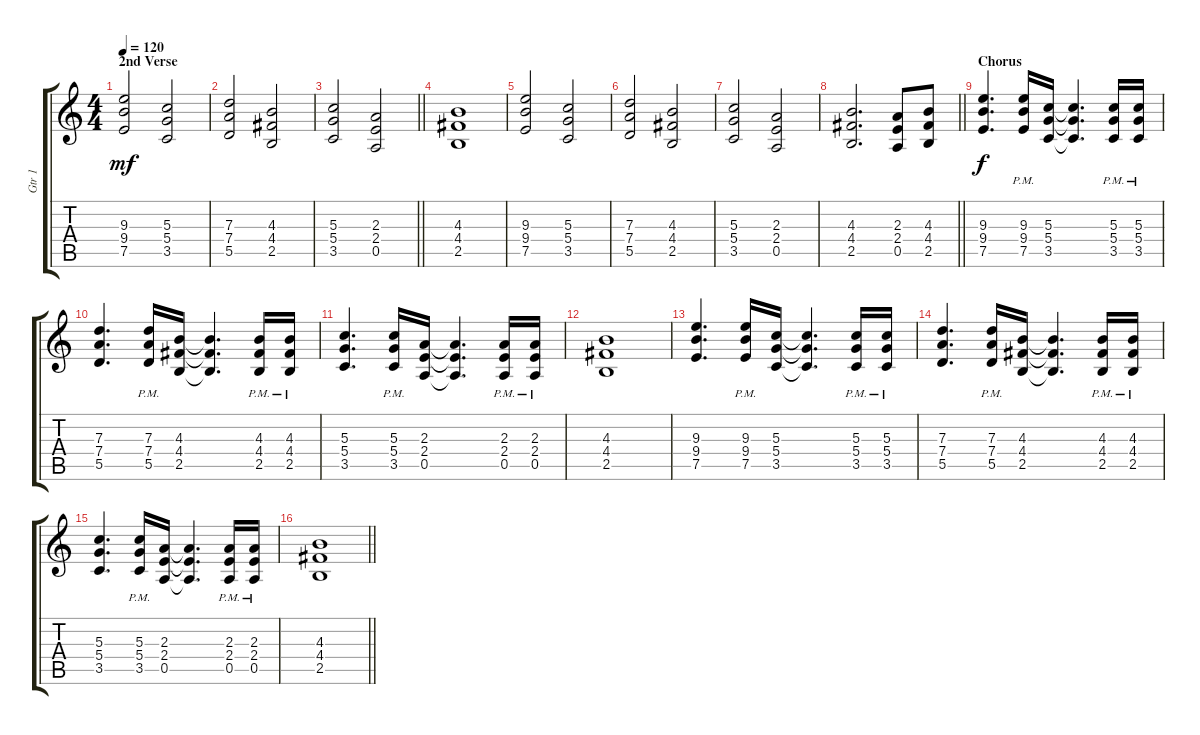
\track ("Gtr 1" "Gtr 1") {instrument distortionguitar}
\staff {score tabs}
\tuning (E4 B3 G3 D3 A2 E2) {hide}
\ts (4 4)
\section ("" "2nd Verse")
\tempo 120
\clef g2
\ks aminor
(9.3 9.4 7.5).2{dy mf} (5.3 5.4 3.5).2 |
(7.3 7.4 5.5).2 (4.3 4.4 2.5).2 |
\barLineRight lightlight
(5.3 5.4 3.5).2 (2.3 2.4 0.5).2 |
\section ("" "")
(4.3 4.4 2.5).1 |
(9.3 9.4 7.5).2 (5.3 5.4 3.5).2 |
(7.3 7.4 5.5).2 (4.3 4.4 2.5).2 |
(5.3 5.4 3.5).2 (2.3 2.4 0.5).2 |
\barLineRight lightlight
(4.3 4.4 2.5).2{d} (2.3 2.4 0.5).8 (4.3 4.4 2.5).8 |
\section ("" "Chorus")
(9.3 9.4 7.5).4{d dy f} (9.3{pm} 9.4{pm} 7.5{pm}).16 (5.3 5.4 3.5).16 (5.3{t} 5.4{t} 3.5{t}).4{d} (5.3{pm} 5.4{pm} 3.5{pm}).16 (5.3{pm} 5.4{pm} 3.5{pm}).16 |
(7.3 7.4 5.5).4{d} (7.3{pm} 7.4{pm} 5.5{pm}).16 (4.3 4.4 2.5).16 (4.3{t} 4.4{t} 2.5{t}).4{d} (4.3{pm} 4.4{pm} 2.5{pm}).16 (4.3{pm} 4.4{pm} 2.5{pm}).16 |
(5.3 5.4 3.5).4{d} (5.3{pm} 5.4{pm} 3.5{pm}).16 (2.3 2.4 0.5).16 (2.3{t} 2.4{t} 0.5{t}).4{d} (2.3{pm} 2.4{pm} 0.5{pm}).16 (2.3{pm} 2.4{pm} 0.5{pm}).16 |
(4.3 4.4 2.5).1 |
(9.3 9.4 7.5).4{d} (9.3{pm} 9.4{pm} 7.5{pm}).16 (5.3 5.4 3.5).16 (5.3{t} 5.4{t} 3.5{t}).4{d} (5.3{pm} 5.4{pm} 3.5{pm}).16 (5.3{pm} 5.4{pm} 3.5{pm}).16 |
(7.3 7.4 5.5).4{d} (7.3{pm} 7.4{pm} 5.5{pm}).16 (4.3 4.4 2.5).16 (4.3{t} 4.4{t} 2.5{t}).4{d} (4.3{pm} 4.4{pm} 2.5{pm}).16 (4.3{pm} 4.4{pm} 2.5{pm}).16 |
(5.3 5.4 3.5).4{d} (5.3{pm} 5.4{pm} 3.5{pm}).16 (2.3 2.4 0.5).16 (2.3{t} 2.4{t} 0.5{t}).4{d} (2.3{pm} 2.4{pm} 0.5{pm}).16 (2.3{pm} 2.4{pm} 0.5{pm}).16 |
\barLineRight lightlight
(4.3 4.4 2.5).1
